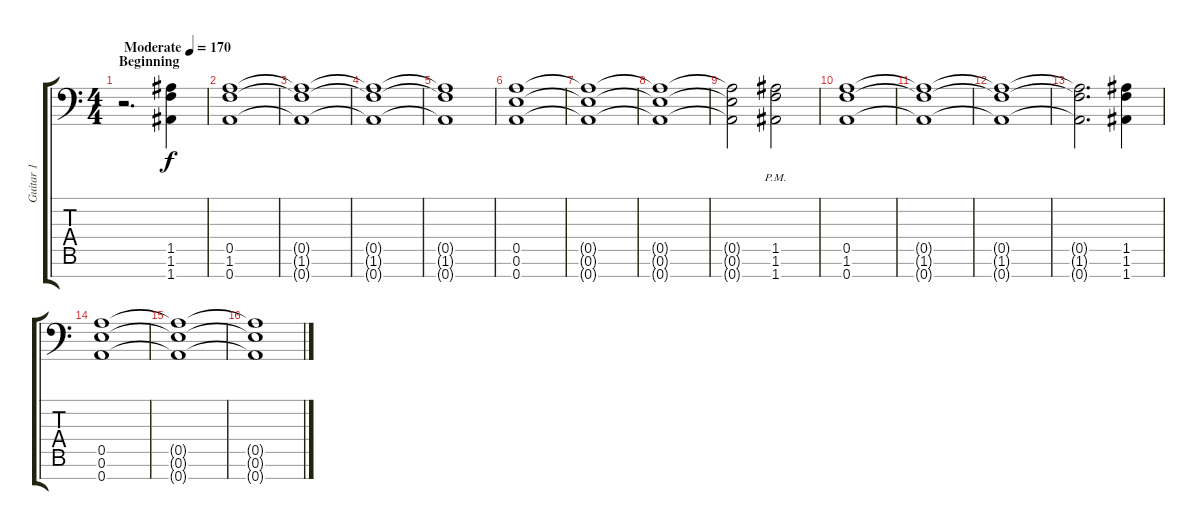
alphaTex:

\track ("Guitar 1" "Guitar 1") {instrument distortionguitar}
\staff {score tabs}
\tuning (E4 B3 G3 D3 A2 E2 A1) {hide}
\ts (4 4)
\section ("" "Beginning")
\tempo (170 "Moderate")
\clef f4
\ks c
r.2{d dy f instrument distortionguitar} (1.5 1.6 1.7).4 |
(0.5 1.6 0.7).1 |
(0.5{t} 1.6{t} 0.7{t}).1 |
(0.5{t} 1.6{t} 0.7{t}).1 |
(0.5{t} 1.6{t} 0.7{t}).1 |
(0.5 0.6 0.7).1 |
(0.5{t} 0.6{t} 0.7{t}).1 |
(0.5{t} 0.6{t} 0.7{t}).1 |
(0.5{t} 0.6{t} 0.7{t}).2 (1.5{pm} 1.6{pm} 1.7{pm}).2 |
(0.5 1.6 0.7).1 |
(0.5{t} 1.6{t} 0.7{t}).1 |
(0.5{t} 1.6{t} 0.7{t}).1 |
(0.5{t} 1.6{t} 0.7{t}).2{d} (1.5 1.6 1.7).4 |
(0.5 0.6 0.7).1 |
(0.5{t} 0.6{t} 0.7{t}).1 |
(0.5{t} 0.6{t} 0.7{t}).1
